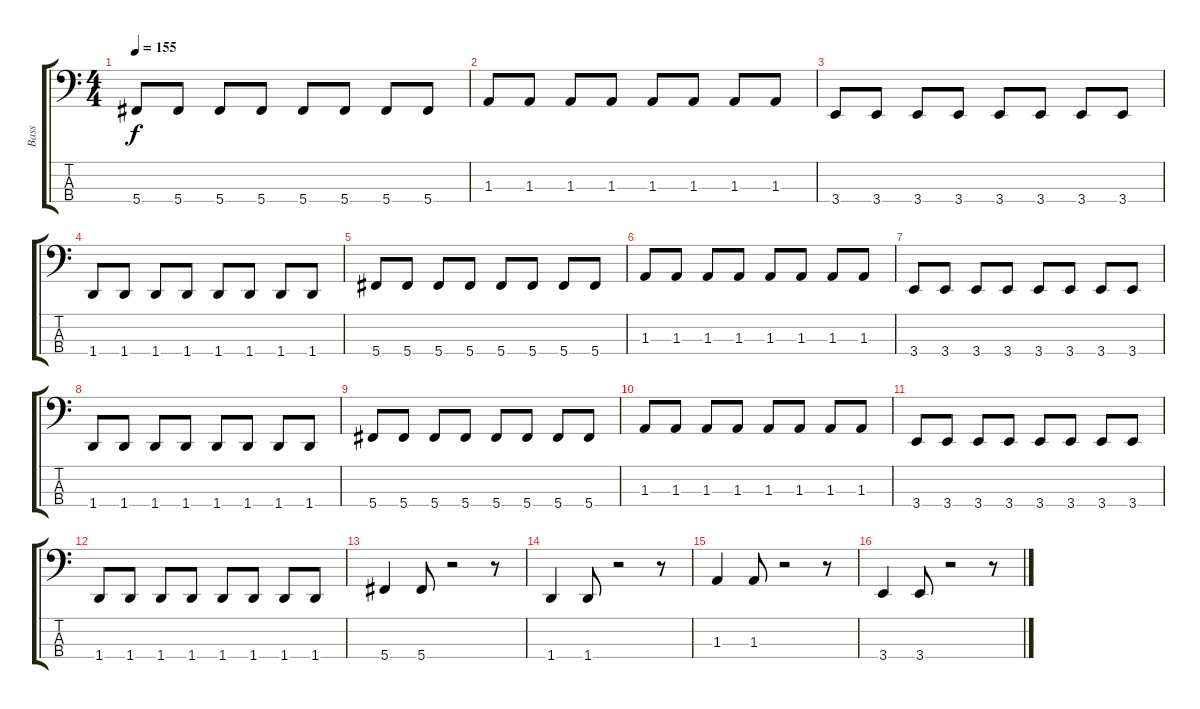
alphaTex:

\track ("Bass" "Bass") {instrument electricbassfinger}
\staff {score tabs}
\tuning (Gb2 Db2 Ab1 Db1) {hide}
\ts (4 4)
\tempo 155
\clef f4
\ks c
5.4.8{dy f} 5.4.8 5.4.8 5.4.8 5.4.8 5.4.8 5.4.8 5.4.8 |
1.3.8 1.3.8 1.3.8 1.3.8 1.3.8 1.3.8 1.3.8 1.3.8 |
3.4.8 3.4.8 3.4.8 3.4.8 3.4.8 3.4.8 3.4.8 3.4.8 |
1.4.8 1.4.8 1.4.8 1.4.8 1.4.8 1.4.8 1.4.8 1.4.8 |
5.4.8 5.4.8 5.4.8 5.4.8 5.4.8 5.4.8 5.4.8 5.4.8 |
1.3.8 1.3.8 1.3.8 1.3.8 1.3.8 1.3.8 1.3.8 1.3.8 |
3.4.8 3.4.8 3.4.8 3.4.8 3.4.8 3.4.8 3.4.8 3.4.8 |
1.4.8 1.4.8 1.4.8 1.4.8 1.4.8 1.4.8 1.4.8 1.4.8 |
5.4.8 5.4.8 5.4.8 5.4.8 5.4.8 5.4.8 5.4.8 5.4.8 |
1.3.8 1.3.8 1.3.8 1.3.8 1.3.8 1.3.8 1.3.8 1.3.8 |
3.4.8 3.4.8 3.4.8 3.4.8 3.4.8 3.4.8 3.4.8 3.4.8 |
1.4.8 1.4.8 1.4.8 1.4.8 1.4.8 1.4.8 1.4.8 1.4.8 |
5.4.4 5.4.8 r.2 r.8 |
1.4.4 1.4.8 r.2 r.8 |
1.3.4 1.3.8 r.2 r.8 |
3.4.4 3.4.8 r.2 r.8
